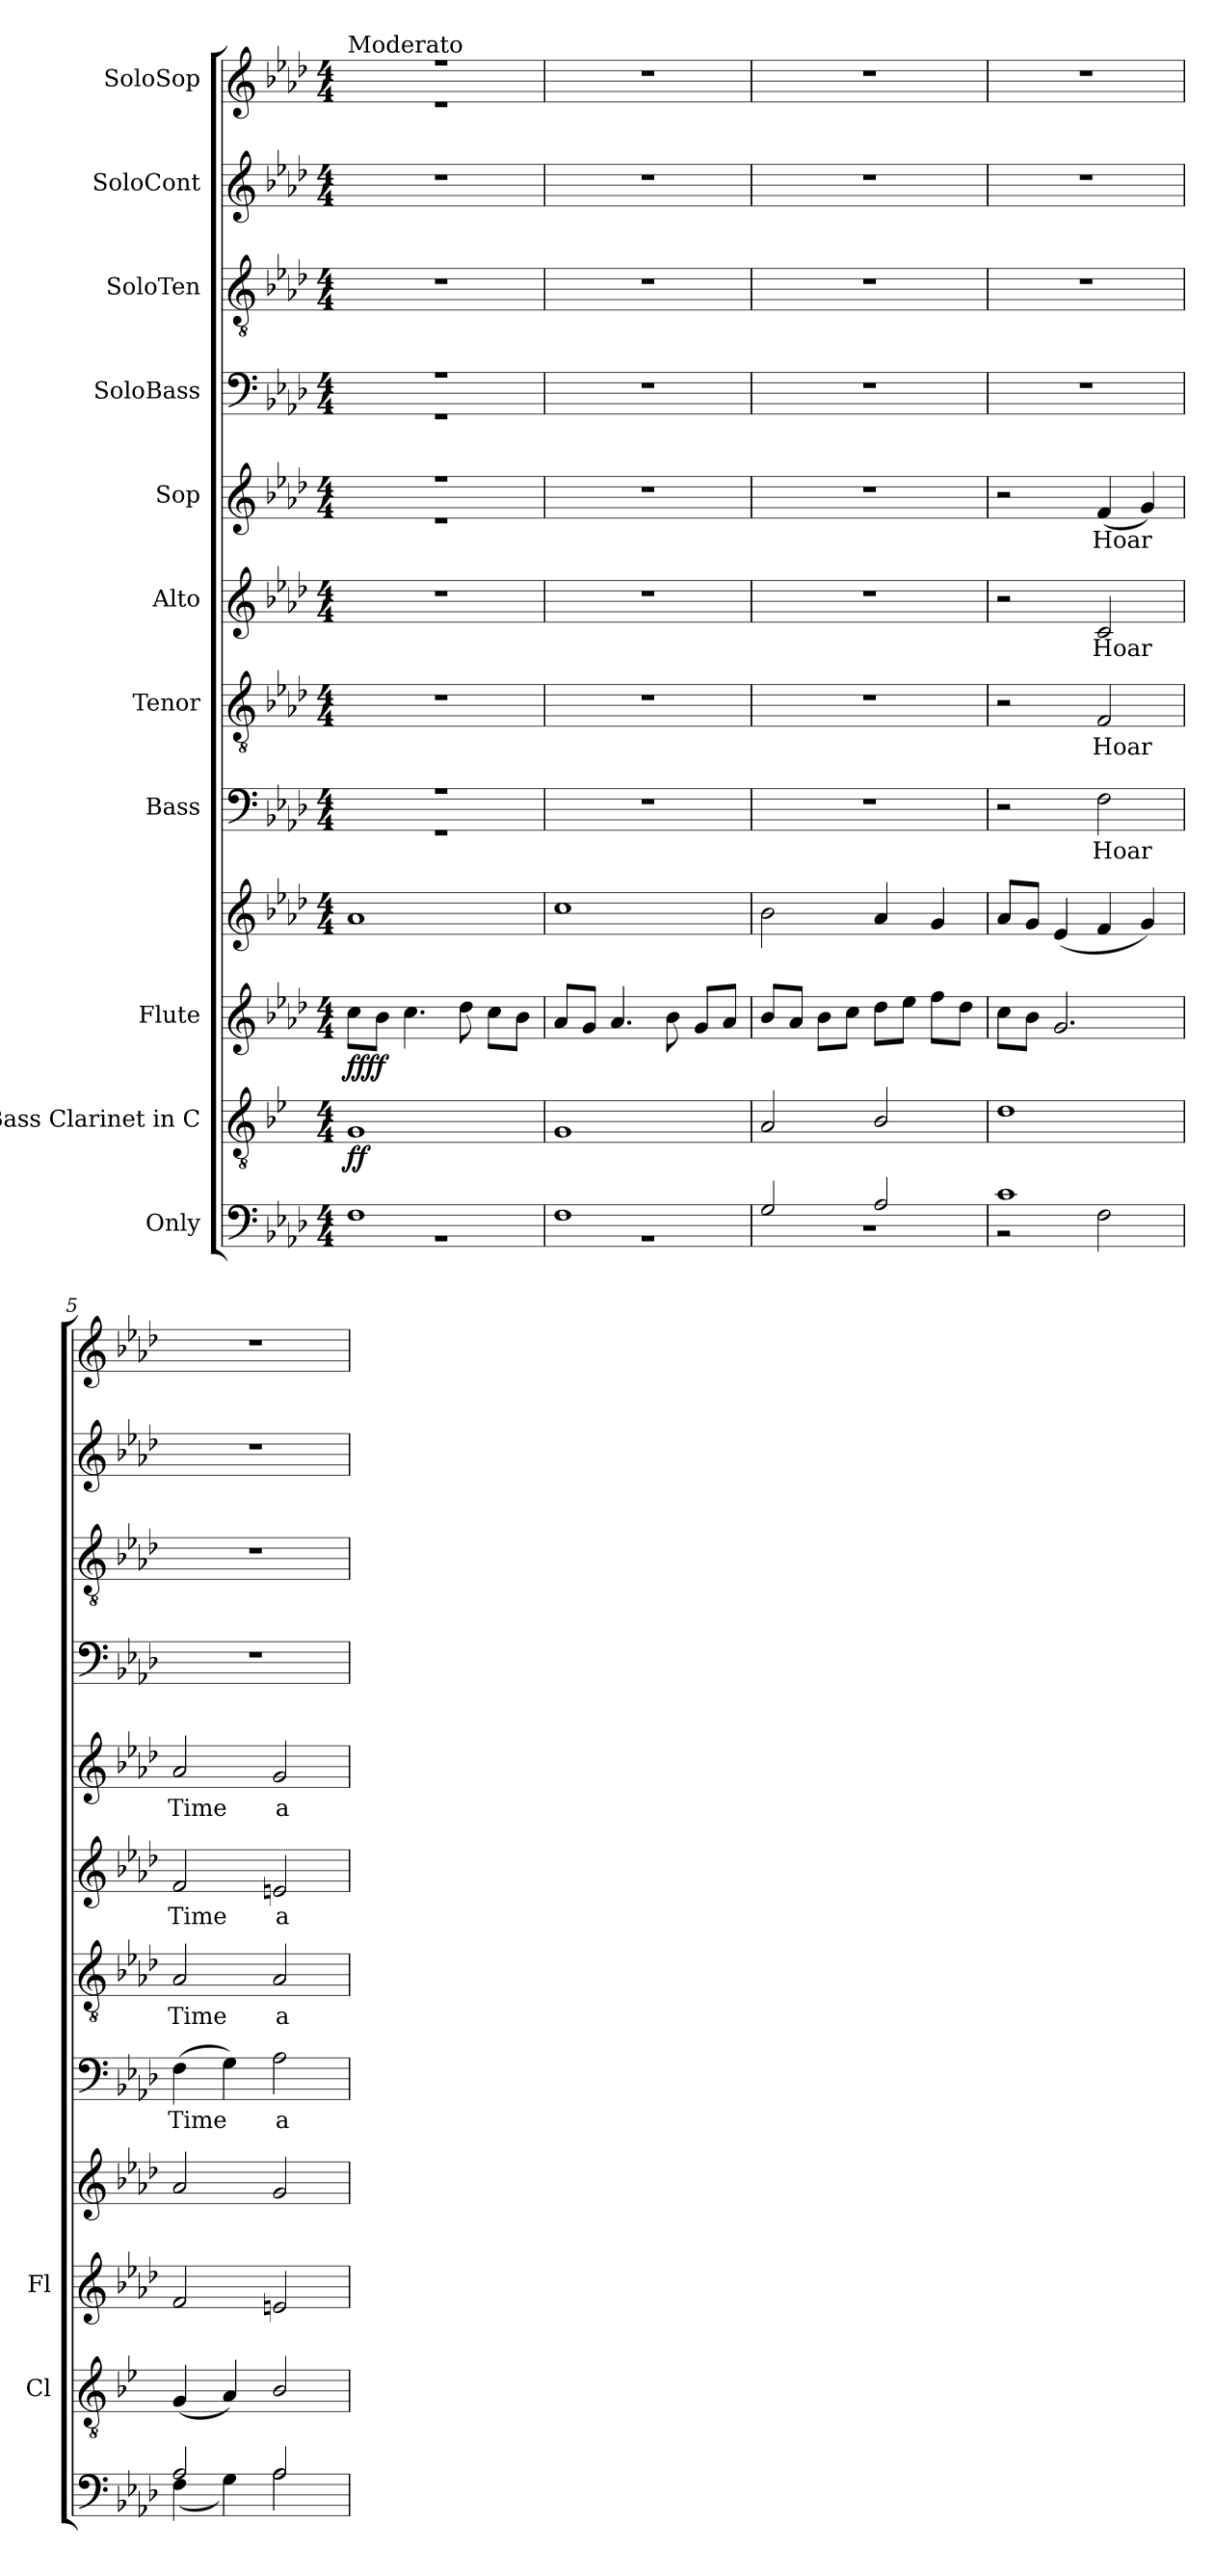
**kern	**kern	**dynam	**kern	**kern	**dynam	**kern	**text	**kern	**text	**kern	**text	**kern	**text	**kern	**kern	**kern	**kern
*part11	*part10	*part10	*part9	*part9	*part9	*part8	*part8	*part7	*part7	*part6	*part6	*part5	*part5	*part4	*part3	*part2	*part1
*staff12	*staff11	*staff11	*staff10	*staff9	*staff9/10	*staff8	*staff8	*staff7	*staff7	*staff6	*staff6	*staff5	*staff5	*staff4	*staff3	*staff2	*staff1
*I"Only	*I"Bass Clarinet in C	*	*I"Flute	*	*	*I"Bass	*	*I"Tenor	*	*I"Alto	*	*I"Sop	*	*I"SoloBass	*I"SoloTen	*I"SoloCont	*I"SoloSop
*	*I'Cl	*	*I'Fl	*	*	*	*	*	*	*	*	*	*	*	*	*	*
!!LO:PB:g=z
*stria5	*stria5	*	*stria5	*stria5	*	*stria5	*	*stria5	*	*stria5	*	*stria5	*	*stria5	*stria5	*stria5	*stria5
*clefF4	*clefGv2	*	*clefG2	*clefG2	*	*clefF4	*	*clefGv2	*	*clefG2	*	*clefG2	*	*clefF4	*clefGv2	*clefG2	*clefG2
*	*ITrd1c2	*	*	*	*	*	*	*	*	*	*	*	*	*	*	*	*
*k[b-e-a-d-]	*k[b-e-a-d-]	*	*k[b-e-a-d-]	*k[b-e-a-d-]	*	*k[b-e-a-d-]	*	*k[b-e-a-d-]	*	*k[b-e-a-d-]	*	*k[b-e-a-d-]	*	*k[b-e-a-d-]	*k[b-e-a-d-]	*k[b-e-a-d-]	*k[b-e-a-d-]
*A-:	*A-:	*	*A-:	*A-:	*	*A-:	*	*A-:	*	*A-:	*	*A-:	*	*A-:	*A-:	*A-:	*A-:
*M4/4	*M4/4	*	*M4/4	*M4/4	*	*M4/4	*	*M4/4	*	*M4/4	*	*M4/4	*	*M4/4	*M4/4	*M4/4	*M4/4
*MM110	*MM110	*	*MM110	*MM110	*	*MM110	*	*MM110	*	*MM110	*	*MM110	*	*MM110	*MM110	*MM110	*MM110
=1	=1	=1	=1	=1	=1	=1	=1	=1	=1	=1	=1	=1	=1	=1	=1	=1	=1
*^	*	*	*	*	*	*^	*	*	*	*	*	*^	*	*^	*	*	*^
!	!	!	!	!	!	!	!	!	!	!	!	!	!	!	!	!	!	!	!	!	!LO:TX:a:t=Moderato	!
!	!	!	!LO:DY:b	!	!	!LO:DY:b=2	!	!	!	!	!	!	!	!	!	!	!	!	!	!	!	!
!	!	!	!	!	!	!LO:DY:n=1:b	!	!	!	!	!	!	!	!	!	!	!	!	!	!	!	!
1F	1r	1F	ff	8cc\L	1a-	ff ff	1r	1r	.	1r	.	1r	.	1r	1r	.	1r	1r	1r	1r	1r	1r
.	.	.	.	8b-\J	.	.	.	.	.	.	.	.	.	.	.	.	.	.	.	.	.	.
.	.	.	.	4.cc\	.	.	.	.	.	.	.	.	.	.	.	.	.	.	.	.	.	.
.	.	.	.	8dd-\	.	.	.	.	.	.	.	.	.	.	.	.	.	.	.	.	.	.
.	.	.	.	8cc\L	.	.	.	.	.	.	.	.	.	.	.	.	.	.	.	.	.	.
.	.	.	.	8b-\J	.	.	.	.	.	.	.	.	.	.	.	.	.	.	.	.	.	.
*	*	*	*	*	*	*	*	*	*	*	*	*	*	*v	*v	*	*	*	*	*	*v	*v
*	*	*	*	*	*	*	*v	*v	*	*	*	*	*	*	*	*v	*v	*	*	*
=2	=2	=2	=2	=2	=2	=2	=2	=2	=2	=2	=2	=2	=2	=2	=2	=2	=2	=2
1F	1r	1F	.	8a-/L	1cc	.	1r	.	1r	.	1r	.	1r	.	1r	1r	1r	1r
.	.	.	.	8g/J	.	.	.	.	.	.	.	.	.	.	.	.	.	.
.	.	.	.	4.a-/	.	.	.	.	.	.	.	.	.	.	.	.	.	.
.	.	.	.	8b-\	.	.	.	.	.	.	.	.	.	.	.	.	.	.
.	.	.	.	8g/L	.	.	.	.	.	.	.	.	.	.	.	.	.	.
.	.	.	.	8a-/J	.	.	.	.	.	.	.	.	.	.	.	.	.	.
=3	=3	=3	=3	=3	=3	=3	=3	=3	=3	=3	=3	=3	=3	=3	=3	=3	=3	=3
2G/	1r	2G/	.	8b-/L	2b-\	.	1r	.	1r	.	1r	.	1r	.	1r	1r	1r	1r
.	.	.	.	8a-/J	.	.	.	.	.	.	.	.	.	.	.	.	.	.
.	.	.	.	8b-\L	.	.	.	.	.	.	.	.	.	.	.	.	.	.
.	.	.	.	8cc\J	.	.	.	.	.	.	.	.	.	.	.	.	.	.
2A-/	.	2A-/	.	8dd-\L	4a-/	.	.	.	.	.	.	.	.	.	.	.	.	.
.	.	.	.	8ee-\J	.	.	.	.	.	.	.	.	.	.	.	.	.	.
.	.	.	.	8ff\L	4g/	.	.	.	.	.	.	.	.	.	.	.	.	.
.	.	.	.	8dd-\J	.	.	.	.	.	.	.	.	.	.	.	.	.	.
=4	=4	=4	=4	=4	=4	=4	=4	=4	=4	=4	=4	=4	=4	=4	=4	=4	=4	=4
1c	2r	1c	.	8cc\L	8a-/L	.	2r	.	2r	.	2r	.	2r	.	1r	1r	1r	1r
.	.	.	.	8b-\J	8g/J	.	.	.	.	.	.	.	.	.	.	.	.	.
.	.	.	.	2.g/	(<4e-/	.	.	.	.	.	.	.	.	.	.	.	.	.
!	!	!	!	!	!	!	!	!LO:LY:b	!	!LO:LY:b:cj	!	!LO:LY:b:cj	!	!LO:LY:b:cj	!	!	!	!
.	2F\	.	.	.	4f/	.	2F\	Hoar	2F/	Hoar	2c/	Hoar	(<4f/	Hoar	.	.	.	.
!	!	!	!	!	!	!	!	!	!	!	!	!	!	!LO:LY:b:cj	!	!	!	!
.	.	.	.	.	4g/)	.	.	.	.	.	.	.	4g/)	.	.	.	.	.
=5	=5	=5	=5	=5	=5	=5	=5	=5	=5	=5	=5	=5	=5	=5	=5	=5	=5	=5
!	!	!	!	!	!	!	!	!LO:LY:b	!	!LO:LY:b:cj	!	!LO:LY:b:cj	!	!LO:LY:b:cj	!	!	!	!
2A-/	(>4F\	(<4F/	.	2f/	2a-/	.	(>4F\	Time	2A-/	Time	2f/	Time	2a-/	Time	1r	1r	1r	1r
!	!	!	!	!	!	!	!	!LO:LY:b	!	!	!	!	!	!	!	!	!	!
.	4G\)	4G/)	.	.	.	.	4G\)	.	.	.	.	.	.	.	.	.	.	.
!	!	!	!	!	!	!	!	!LO:LY:b	!	!LO:LY:b:cj	!	!LO:LY:b:cj	!	!LO:LY:b:cj	!	!	!	!
2A-/	2A-\	2A-/	.	2en/	2g/	.	2A-\	a-	2A-/	a-	2en/	a-	2g/	a-	.	.	.	.
*v	*v	*	*	*	*	*	*	*	*	*	*	*	*	*	*	*	*	*
=	=	=	=	=	=	=	=	=	=	=	=	=	=	=	=	=	=
*-	*-	*-	*-	*-	*-	*-	*-	*-	*-	*-	*-	*-	*-	*-	*-	*-	*-
